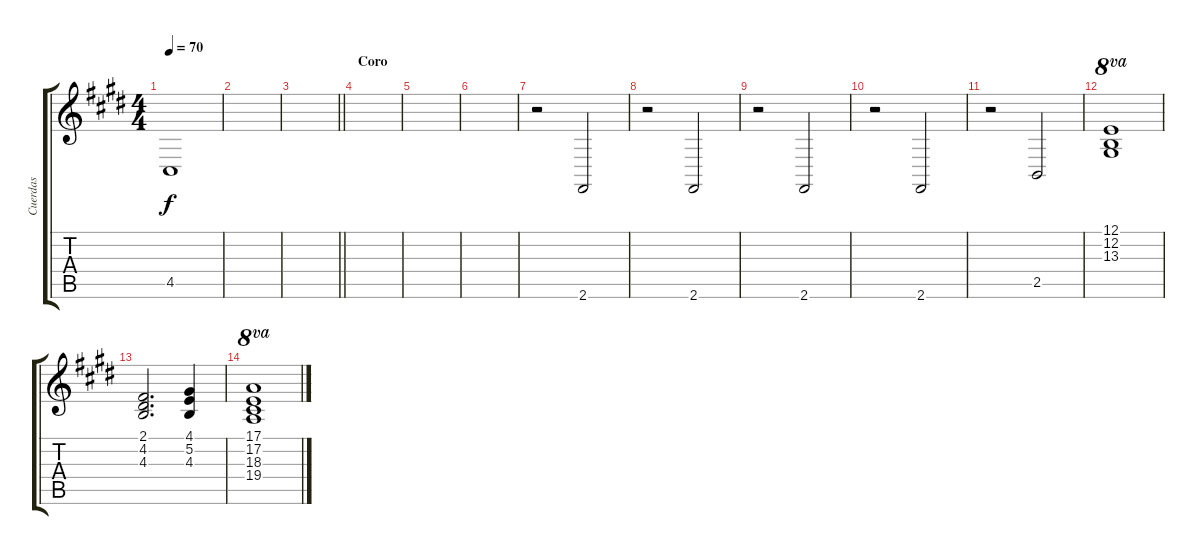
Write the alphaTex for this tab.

\track ("Cuerdas" "Cuerdas") {instrument stringensemble1}
\staff {score tabs}
\tuning (E4 B3 G3 D3 A2 E2) {hide}
\ts (4 4)
\tempo 70
\clef g2
\ks e
4.5.1{dy f} |
|
\barLineRight lightlight
|
\section ("" "Coro")
|
|
|
r.2 2.6.2 |
r.2 2.6.2 |
r.2 2.6.2 |
r.2 2.6.2 |
r.2 2.5.2 |
(12.1 12.2 13.3).1{ot 8va} |
(2.1 4.2 4.3).2{d} (4.1 5.2 4.3).4 |
(17.1 17.2 18.3 19.4).1{ot 8va}
